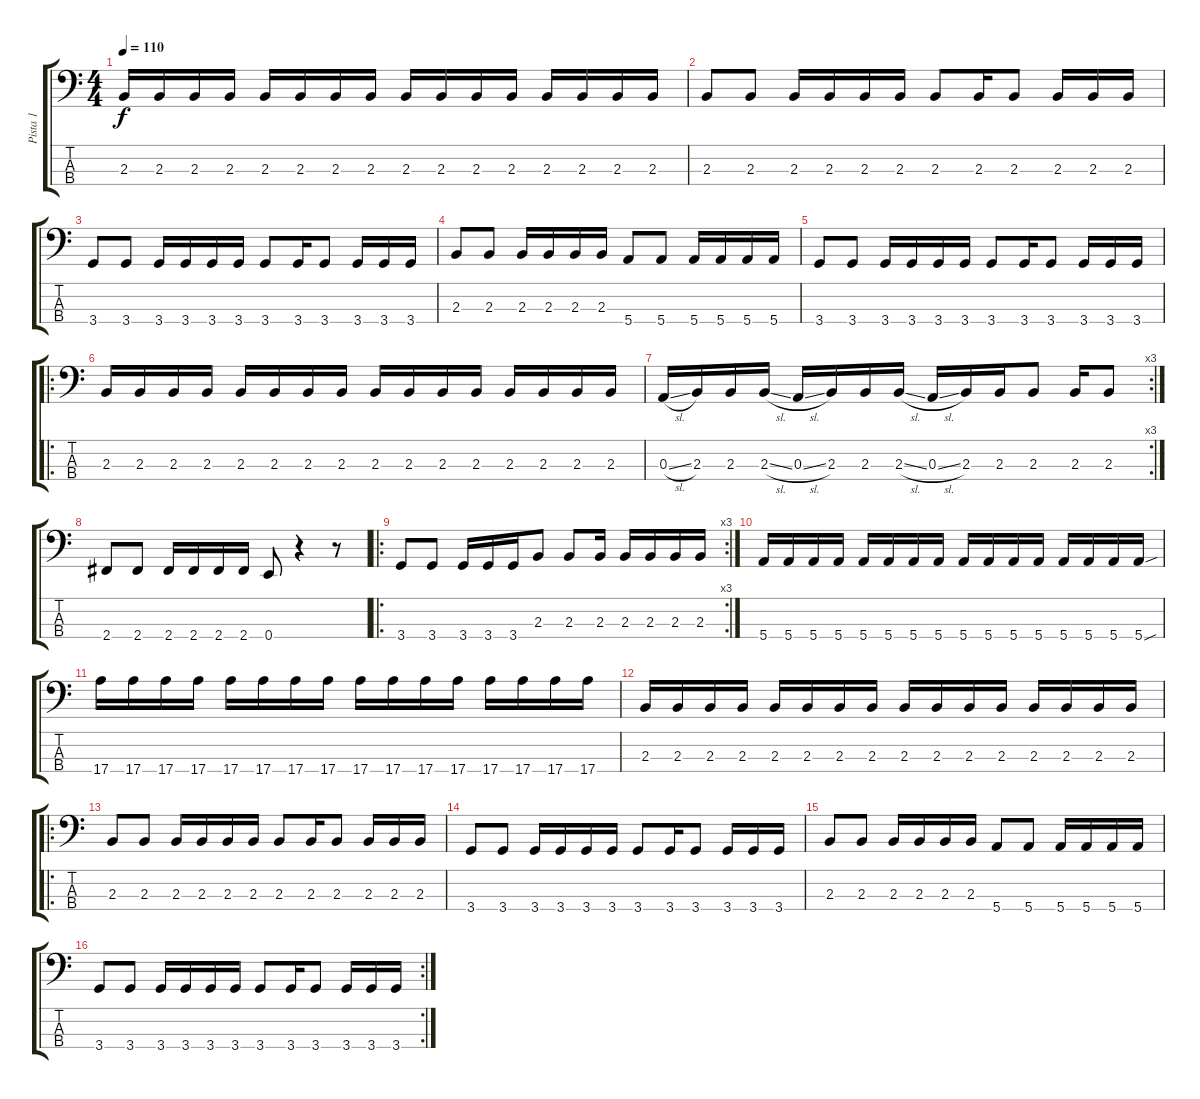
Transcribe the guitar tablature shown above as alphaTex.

\track ("Pista 1" "Pista 1") {instrument electricbasspick}
\staff {score tabs}
\tuning (G2 D2 A1 E1) {hide}
\ts (4 4)
\tempo 110
\clef f4
\ks c
2.3.16{dy f} 2.3.16 2.3.16 2.3.16 2.3.16 2.3.16 2.3.16 2.3.16 2.3.16 2.3.16 2.3.16 2.3.16 2.3.16 2.3.16 2.3.16 2.3.16 |
2.3.8 2.3.8 2.3.16 2.3.16 2.3.16 2.3.16 2.3.8 2.3.16 2.3.8 2.3.16 2.3.16 2.3.16 |
3.4.8 3.4.8 3.4.16 3.4.16 3.4.16 3.4.16 3.4.8 3.4.16 3.4.8 3.4.16 3.4.16 3.4.16 |
2.3.8 2.3.8 2.3.16 2.3.16 2.3.16 2.3.16 5.4.8 5.4.8 5.4.16 5.4.16 5.4.16 5.4.16 |
3.4.8 3.4.8 3.4.16 3.4.16 3.4.16 3.4.16 3.4.8 3.4.16 3.4.8 3.4.16 3.4.16 3.4.16 |
\ro
2.3.16 2.3.16 2.3.16 2.3.16 2.3.16 2.3.16 2.3.16 2.3.16 2.3.16 2.3.16 2.3.16 2.3.16 2.3.16 2.3.16 2.3.16 2.3.16 |
\rc 3
0.3{sl}.16 2.3.16 2.3.16 2.3{sl}.16 0.3{sl}.16 2.3.16 2.3.16 2.3{sl}.16 0.3{sl}.16 2.3.16 2.3.16 2.3.8 2.3.16 2.3.8 |
2.4.8 2.4.8 2.4.16 2.4.16 2.4.16 2.4.16 0.4.8 r.4 r.8 |
\ro
\rc 3
3.4.8 3.4.8 3.4.16 3.4.16 3.4.16 2.3.8 2.3.8 2.3.16 2.3.16 2.3.16 2.3.16 2.3.16 |
5.4.16 5.4.16 5.4.16 5.4.16 5.4.16 5.4.16 5.4.16 5.4.16 5.4.16 5.4.16 5.4.16 5.4.16 5.4.16 5.4.16 5.4.16 5.4{sou}.16 |
17.4.16 17.4.16 17.4.16 17.4.16 17.4.16 17.4.16 17.4.16 17.4.16 17.4.16 17.4.16 17.4.16 17.4.16 17.4.16 17.4.16 17.4.16 17.4.16 |
2.3.16 2.3.16 2.3.16 2.3.16 2.3.16 2.3.16 2.3.16 2.3.16 2.3.16 2.3.16 2.3.16 2.3.16 2.3.16 2.3.16 2.3.16 2.3.16 |
\ro
2.3.8 2.3.8 2.3.16 2.3.16 2.3.16 2.3.16 2.3.8 2.3.16 2.3.8 2.3.16 2.3.16 2.3.16 |
3.4.8 3.4.8 3.4.16 3.4.16 3.4.16 3.4.16 3.4.8 3.4.16 3.4.8 3.4.16 3.4.16 3.4.16 |
2.3.8 2.3.8 2.3.16 2.3.16 2.3.16 2.3.16 5.4.8 5.4.8 5.4.16 5.4.16 5.4.16 5.4.16 |
\rc 2
3.4.8 3.4.8 3.4.16 3.4.16 3.4.16 3.4.16 3.4.8 3.4.16 3.4.8 3.4.16 3.4.16 3.4.16
